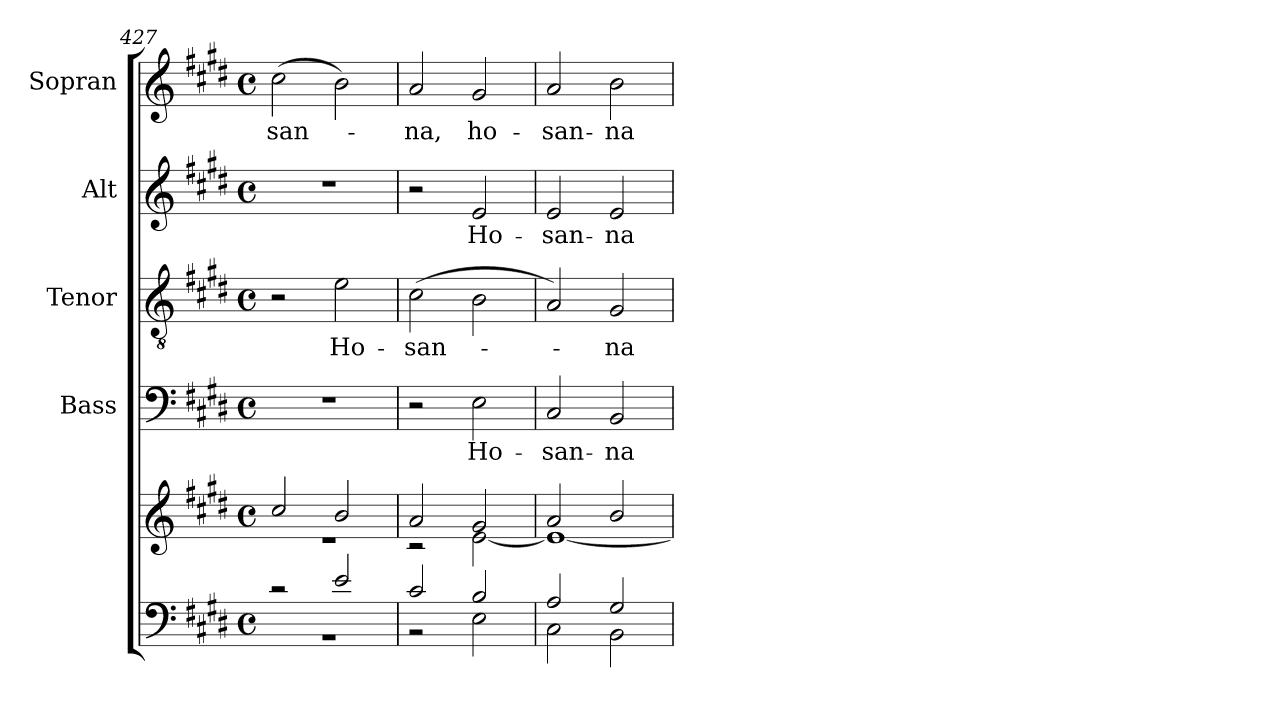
**kern	**kern	**kern	**text	**kern	**text	**kern	**text	**kern	**text
*part5	*part5	*part4	*part4	*part3	*part3	*part2	*part2	*part1	*part1
*staff6	*staff5	*staff4	*staff4	*staff3	*staff3	*staff2	*staff2	*staff1	*staff1
*	*	*I"Bass	*	*I"Tenor	*	*I"Alt	*	*I"Sopran	*
*	*	*I'B.	*	*I'T.	*	*I'A.	*	*I'S.	*
*clefF4	*clefG2	*clefF4	*	*clefGv2	*	*clefG2	*	*clefG2	*
*k[f#c#g#d#]	*k[f#c#g#d#]	*k[f#c#g#d#]	*	*k[f#c#g#d#]	*	*k[f#c#g#d#]	*	*k[f#c#g#d#]	*
*E:	*E:	*E:	*	*E:	*	*E:	*	*E:	*
*M4/4	*M4/4	*M4/4	*	*M4/4	*	*M4/4	*	*M4/4	*
*met(c)	*met(c)	*met(c)	*	*met(c)	*	*met(c)	*	*met(c)	*
=427	=427	=427	=427	=427	=427	=427	=427	=427	=427
*^	*^	*	*	*	*	*	*	*	*
!	!	!	!	!	!	!	!	!	!	!	!LO:LY:b
2rc	1rBB	2cc#/	1re	1r	.	2r	.	1r	.	(>2cc#\	-san-
!	!	!	!	!	!	!	!LO:LY:b	!	!	!	!
2e/	.	2b/	.	.	.	2e\	Ho-	.	.	2b\)	.
=428	=428	=428	=428	=428	=428	=428	=428	=428	=428	=428	=428
!	!	!	!	!	!	!	!LO:LY:b	!	!	!	!LO:LY:b
2c#/	2r	2a/	2rc	2r	.	(>2c#\	-san-	2r	.	2a/	-na,
!	!	!	!	!	!LO:LY:b	!	!	!	!LO:LY:b	!	!LO:LY:b
2B/	2E\	2g#/	[<2e\	2E\	Ho-	2B\	.	2e/	Ho-	2g#/	ho-
=429	=429	=429	=429	=429	=429	=429	=429	=429	=429	=429	=429
!	!	!	!	!	!LO:LY:b	!	!	!	!LO:LY:b	!	!LO:LY:b
2A/	2C#\	2a/	1e_	2C#/	-san-	2A/)	.	2e/	-san-	2a/	-san-
!	!	!	!	!	!LO:LY:b	!	!LO:LY:b	!	!LO:LY:b	!	!LO:LY:b
2G#/	2BB\	2b/	.	2BB/	-na	2G#/	-na	2e/	-na	2b\	-na
*v	*v	*	*	*	*	*	*	*	*	*	*
*	*v	*v	*	*	*	*	*	*	*	*
=	=	=	=	=	=	=	=	=	=
*-	*-	*-	*-	*-	*-	*-	*-	*-	*-
